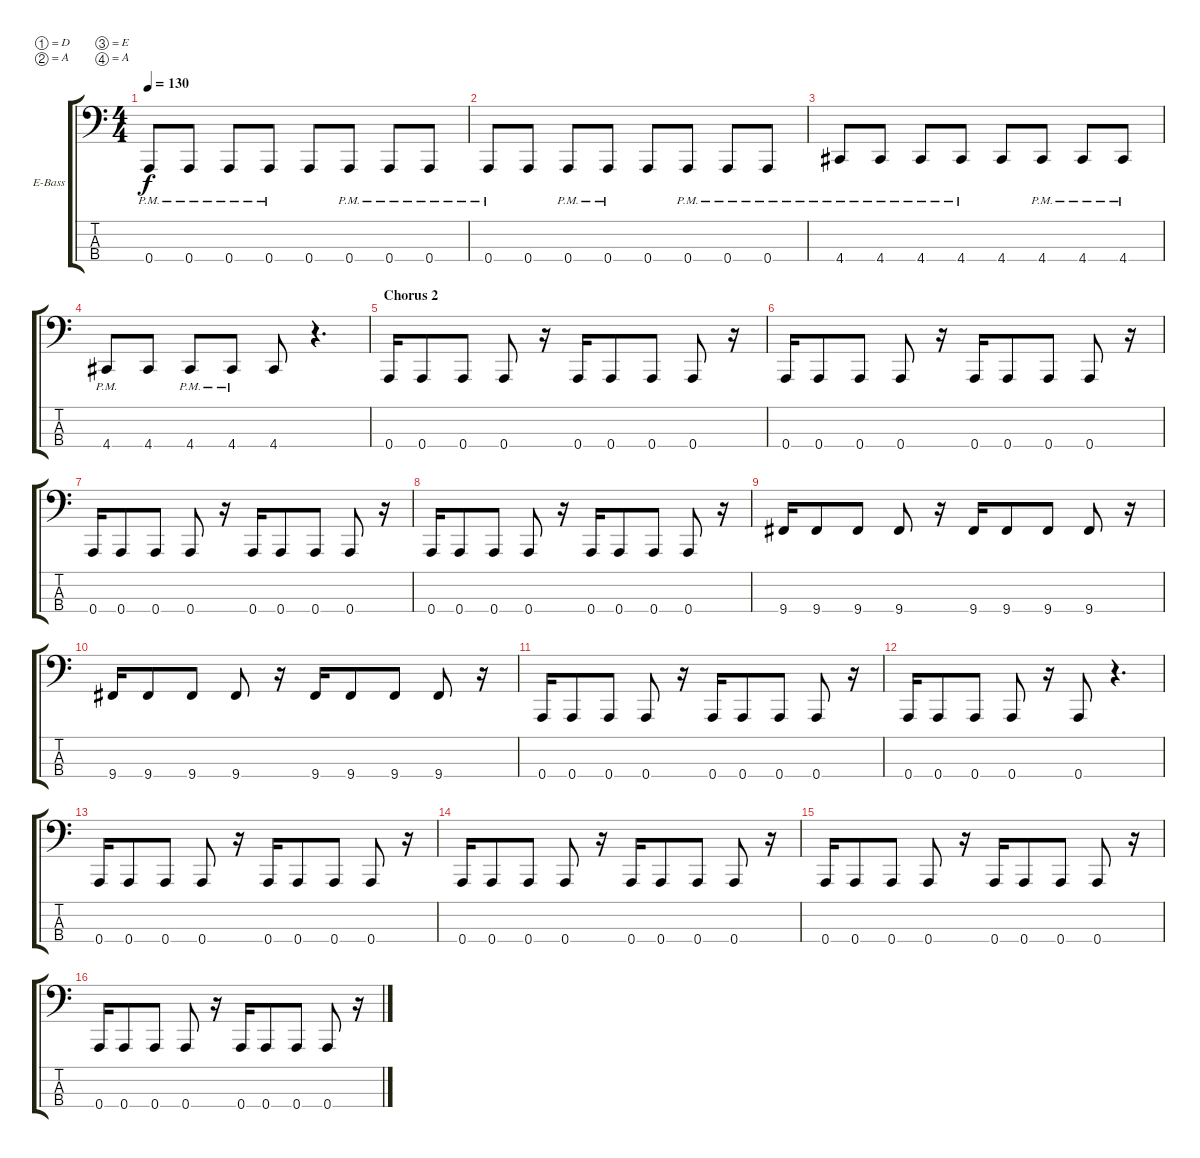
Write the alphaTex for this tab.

\bracketExtendMode groupsimilarinstruments
\firstSystemTrackNameOrientation horizontal
\otherSystemsTrackNameOrientation horizontal
\track ("Electric Bass" "E-Bass") {instrument electricbassfinger}
\staff {score tabs}
\tuning (D2 A1 E1 A0)
\ts (4 4)
\tempo 130
\clef f4
\ks c
0.4{pm}.8{dy f} 0.4{pm}.8 0.4{pm}.8 0.4{pm}.8 0.4.8 0.4{pm}.8 0.4{pm}.8 0.4{pm}.8 |
0.4{pm}.8 0.4.8 0.4{pm}.8 0.4{pm}.8 0.4.8 0.4{pm}.8 0.4{pm}.8 0.4{pm}.8 |
4.4{pm}.8 4.4{pm}.8 4.4{pm}.8 4.4{pm}.8 4.4.8 4.4{pm}.8 4.4{pm}.8 4.4{pm}.8 |
4.4{pm}.8 4.4.8 4.4{pm}.8 4.4{pm}.8 4.4.8 r.4{d} |
\section ("" "Chorus 2")
0.4.16 0.4.8 0.4.8 0.4.8 r.16 0.4.16 0.4.8 0.4.8 0.4.8 r.16 |
0.4.16 0.4.8 0.4.8 0.4.8 r.16 0.4.16 0.4.8 0.4.8 0.4.8 r.16 |
0.4.16 0.4.8 0.4.8 0.4.8 r.16 0.4.16 0.4.8 0.4.8 0.4.8 r.16 |
0.4.16 0.4.8 0.4.8 0.4.8 r.16 0.4.16 0.4.8 0.4.8 0.4.8 r.16 |
9.4.16 9.4.8 9.4.8 9.4.8 r.16 9.4.16 9.4.8 9.4.8 9.4.8 r.16 |
9.4.16 9.4.8 9.4.8 9.4.8 r.16 9.4.16 9.4.8 9.4.8 9.4.8 r.16 |
0.4.16 0.4.8 0.4.8 0.4.8 r.16 0.4.16 0.4.8 0.4.8 0.4.8 r.16 |
0.4.16 0.4.8 0.4.8 0.4.8 r.16 0.4.8 r.4{d} |
0.4.16 0.4.8 0.4.8 0.4.8 r.16 0.4.16 0.4.8 0.4.8 0.4.8 r.16 |
0.4.16 0.4.8 0.4.8 0.4.8 r.16 0.4.16 0.4.8 0.4.8 0.4.8 r.16 |
0.4.16 0.4.8 0.4.8 0.4.8 r.16 0.4.16 0.4.8 0.4.8 0.4.8 r.16 |
0.4.16 0.4.8 0.4.8 0.4.8 r.16 0.4.16 0.4.8 0.4.8 0.4.8 r.16
